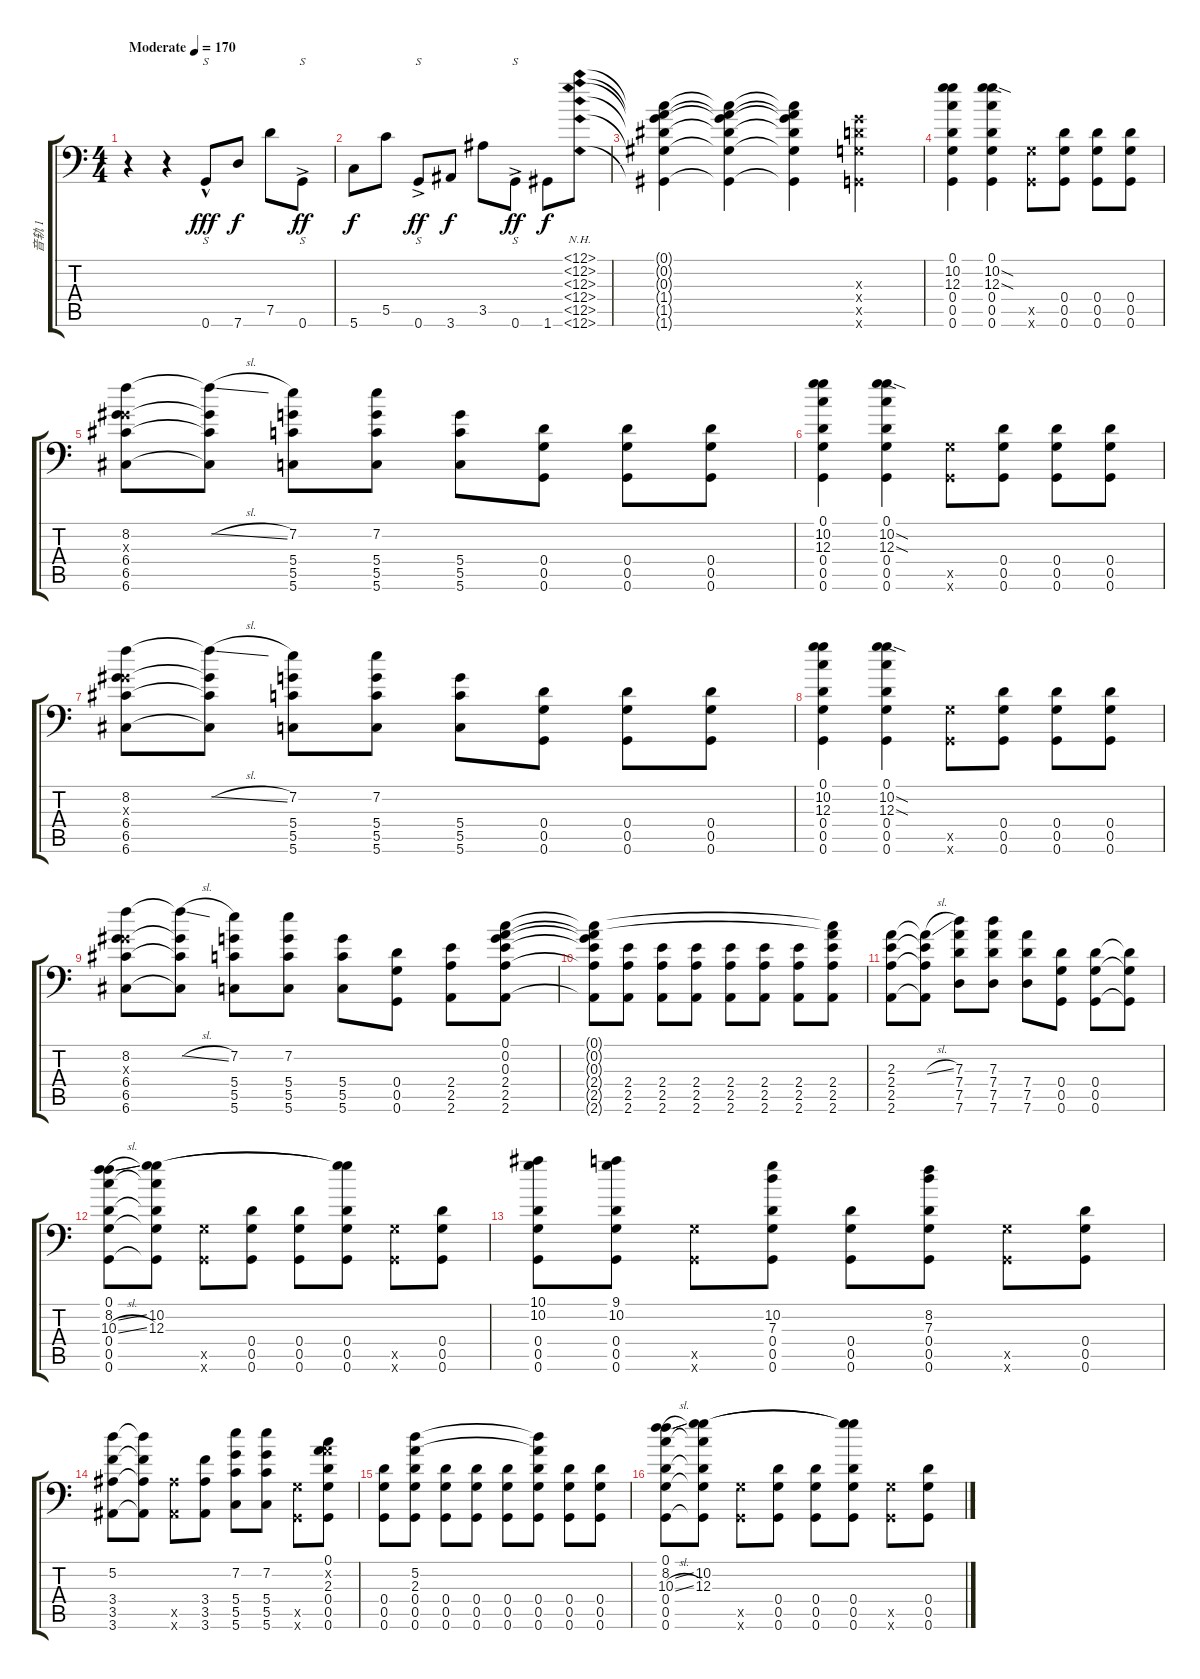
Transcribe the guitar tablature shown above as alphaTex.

\track ("音轨 1" "音轨 1") {instrument acousticguitarsteel}
\staff {score tabs}
\tuning (C4 A3 G3 D3 G2 G1) {hide}
\ts (4 4)
\tempo (170 "Moderate")
\clef f4
\ks c
r.4{dy fff instrument acousticguitarsteel} r.4 0.6{hac}.8{s} 7.6.8{dy f} 7.5.8 0.6{ac}.8{s dy ff} |
5.6.8{dy f} 5.5.8 0.6{ac}.8{s dy ff} 3.6.8{dy f} 3.5.8 0.6{ac}.8{s dy ff} 1.6.8{dy f} (0.1{nh} 0.2{nh} 0.3{nh} 1.4{nh} 1.5{nh} 1.6{nh}).8 |
(0.1{t} 0.2{t} 0.3{t} 1.4{t} 1.5{t} 1.6{t}).4 (0.1{t} 0.2{t} 0.3{t} 1.4{t} 1.5{t} 1.6{t}).4 (0.1{t} 0.2{t} 0.3{t} 1.4{t} 1.5{t} 1.6{t}).4 (0.3{x} 0.4{x} 0.5{x} 0.6{x}).4 |
(0.1 10.2 12.3 0.4 0.5 0.6).4 (0.1 10.2{sod} 12.3{sod} 0.4 0.5 0.6).4 (0.5{x} 0.6{x}).8 (0.4 0.5 0.6).8 (0.4 0.5 0.6).8 (0.4 0.5 0.6).8 |
(8.2 0.3{x} 6.4 6.5 6.6).8 (8.2{sl t} 6.4{t} 6.5{t} 6.6{t}).8 (7.2 5.4 5.5 5.6).8 (7.2 5.4 5.5 5.6).8 (5.4 5.5 5.6).8 (0.4 0.5 0.6).8 (0.4 0.5 0.6).8 (0.4 0.5 0.6).8 |
(0.1 10.2 12.3 0.4 0.5 0.6).4 (0.1 10.2{sod} 12.3{sod} 0.4 0.5 0.6).4 (0.5{x} 0.6{x}).8 (0.4 0.5 0.6).8 (0.4 0.5 0.6).8 (0.4 0.5 0.6).8 |
(8.2 0.3{x} 6.4 6.5 6.6).8 (8.2{sl t} 6.4{t} 6.5{t} 6.6{t}).8 (7.2 5.4 5.5 5.6).8 (7.2 5.4 5.5 5.6).8 (5.4 5.5 5.6).8 (0.4 0.5 0.6).8 (0.4 0.5 0.6).8 (0.4 0.5 0.6).8 |
(0.1 10.2 12.3 0.4 0.5 0.6).4 (0.1 10.2{sod} 12.3{sod} 0.4 0.5 0.6).4 (0.5{x} 0.6{x}).8 (0.4 0.5 0.6).8 (0.4 0.5 0.6).8 (0.4 0.5 0.6).8 |
(8.2 0.3{x} 6.4 6.5 6.6).8 (8.2{sl t} 6.4{t} 6.5{t} 6.6{t}).8 (7.2 5.4 5.5 5.6).8 (7.2 5.4 5.5 5.6).8 (5.4 5.5 5.6).8 (0.4 0.5 0.6).8 (2.4 2.5 2.6).8 (0.1 0.2 0.3 2.4 2.5 2.6).8 |
(0.1{t} 0.2{t} 0.3{t} 2.4{t} 2.5{t} 2.6{t}).8 (2.4 2.5 2.6).8 (2.4 2.5 2.6).8 (2.4 2.5 2.6).8 (2.4 2.5 2.6).8 (2.4 2.5 2.6).8 (2.4 2.5 2.6).8 (0.1{t} 0.2{t} 2.4 2.5 2.6).8 |
(2.3 2.4 2.5 2.6).8 (2.3{sl t} 2.4{t} 2.5{t} 2.6{t}).8 (7.3 7.4 7.5 7.6).8 (7.3 7.4 7.5 7.6).8 (7.4 7.5 7.6).8 (0.4 0.5 0.6).8 (0.4 0.5 0.6).8 (0.4{t} 0.5{t} 0.6{t}).8 |
(0.1 8.2{sl} 10.3{sl} 0.4 0.5 0.6).8 (0.1{t} 10.2 12.3 0.4{t} 0.5{t} 0.6{t}).8 (0.5{x} 0.6{x}).8 (0.4 0.5 0.6).8 (0.4 0.5 0.6).8 (10.2{t} 12.3{t} 0.4 0.5 0.6).8 (0.5{x} 0.6{x}).8 (0.4 0.5 0.6).8 |
(10.1 10.2 0.4 0.5 0.6).8 (9.1 10.2 0.4 0.5 0.6).8 (0.5{x} 0.6{x}).8 (10.2 7.3 0.4 0.5 0.6).8 (0.4 0.5 0.6).8 (8.2 7.3 0.4 0.5 0.6).8 (0.5{x} 0.6{x}).8 (0.4 0.5 0.6).8 |
(5.2 3.4 3.5 3.6).8 (5.2{t} 3.4{t} 3.5{t} 3.6{t}).8 (3.5{x} 3.6{x}).8 (3.4 3.5 3.6).8 (7.2 5.4 5.5 5.6).8 (7.2 5.4 5.5 5.6).8 (0.5{x} 0.6{x}).8 (0.1 0.2{x} 2.3 0.4 0.5 0.6).8 |
(0.4 0.5 0.6).8 (5.2 2.3 0.4 0.5 0.6).8 (0.4 0.5 0.6).8 (0.4 0.5 0.6).8 (0.4 0.5 0.6).8 (5.2{t} 2.3{t} 0.4 0.5 0.6).8 (0.4 0.5 0.6).8 (0.4 0.5 0.6).8 |
(0.1 8.2{sl} 10.3{sl} 0.4 0.5 0.6).8 (0.1{t} 10.2 12.3 0.4{t} 0.5{t} 0.6{t}).8 (0.5{x} 0.6{x}).8 (0.4 0.5 0.6).8 (0.4 0.5 0.6).8 (10.2{t} 12.3{t} 0.4 0.5 0.6).8 (0.5{x} 0.6{x}).8 (0.4 0.5 0.6).8
